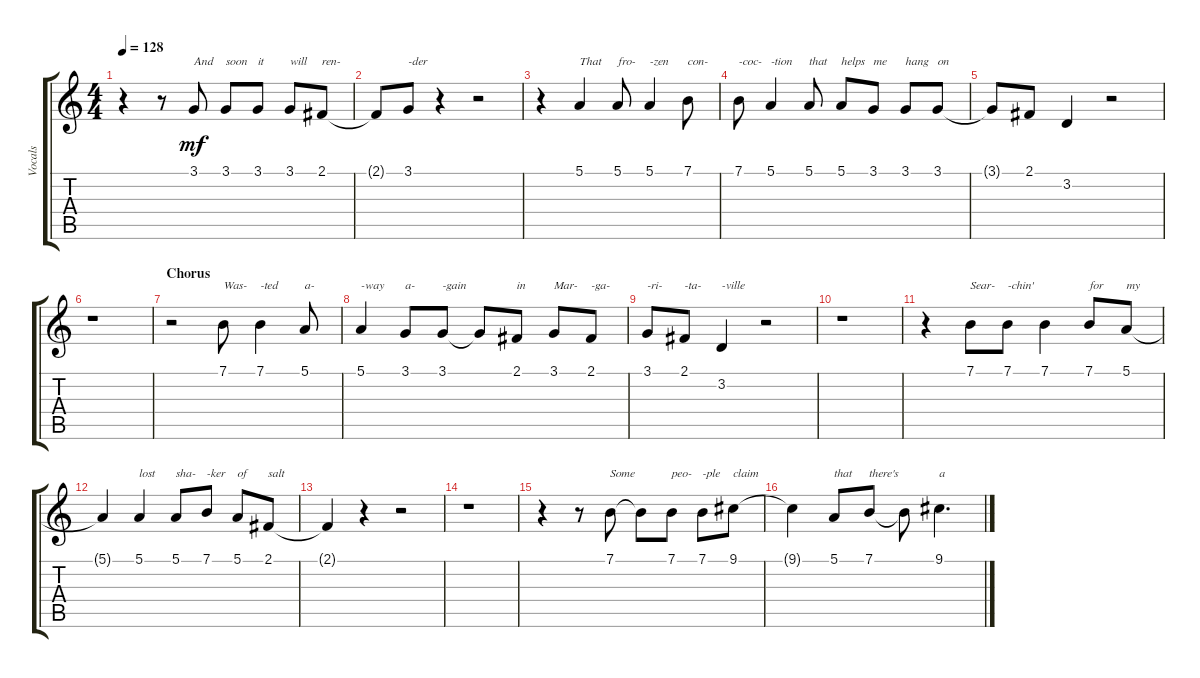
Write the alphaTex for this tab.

\track ("Vocals" "Vocals") {instrument voiceoohs}
\staff {score tabs}
\tuning (E4 B3 G3 D3 A2 E2) {hide}
\ts (4 4)
\tempo 128
\clef g2
\ks c
r.4{dy mf} r.8 3.1.8{txt "And"} 3.1.8{txt "soon"} 3.1.8{txt "it"} 3.1.8{txt "will"} 2.1.8{txt "ren-"} |
2.1{t}.8 3.1.8{txt "-der"} r.4 r.2 |
r.4 5.1.4{txt "That"} 5.1.8{txt "fro-"} 5.1.4{txt "-zen"} 7.1.8{txt "con-"} |
7.1.8{txt "-coc-"} 5.1.4{txt "-tion"} 5.1.8{txt "that"} 5.1.8{txt "helps"} 3.1.8{txt "me"} 3.1.8{txt "hang"} 3.1.8{txt "on"} |
3.1{t}.8 2.1.8 3.2.4 r.2 |
r.1 |
\section ("" "Chorus")
r.2 7.1.8{txt "Was-"} 7.1.4{txt "-ted"} 5.1.8{txt "a-"} |
5.1.4{txt "-way"} 3.1.8{txt "a-"} 3.1.8{txt "-gain"} 3.1{t}.8 2.1.8{txt "in"} 3.1.8{txt "Mar-"} 2.1.8{txt "-ga-"} |
3.1.8{txt "-ri-"} 2.1.8{txt "-ta-"} 3.2.4{txt "-ville"} r.2 |
r.1 |
r.4 7.1.8{txt "Sear-"} 7.1.8{txt "-chin'"} 7.1.4 7.1.8{txt "for"} 5.1.8{txt "my"} |
5.1{t}.4 5.1.4{txt "lost"} 5.1.8{txt "sha-"} 7.1.8{txt "-ker"} 5.1.8{txt "of"} 2.1.8{txt "salt"} |
2.1{t}.4 r.4 r.2 |
r.1 |
r.4 r.8 7.1.8{txt "Some"} 7.1{t}.8 7.1.8{txt "peo-"} 7.1.8{txt "-ple"} 9.1.8{txt "claim"} |
9.1{t}.4 5.1.8{txt "that"} 7.1.8{txt "there's"} 7.1{t}.8 9.1.4{d txt "a"}
